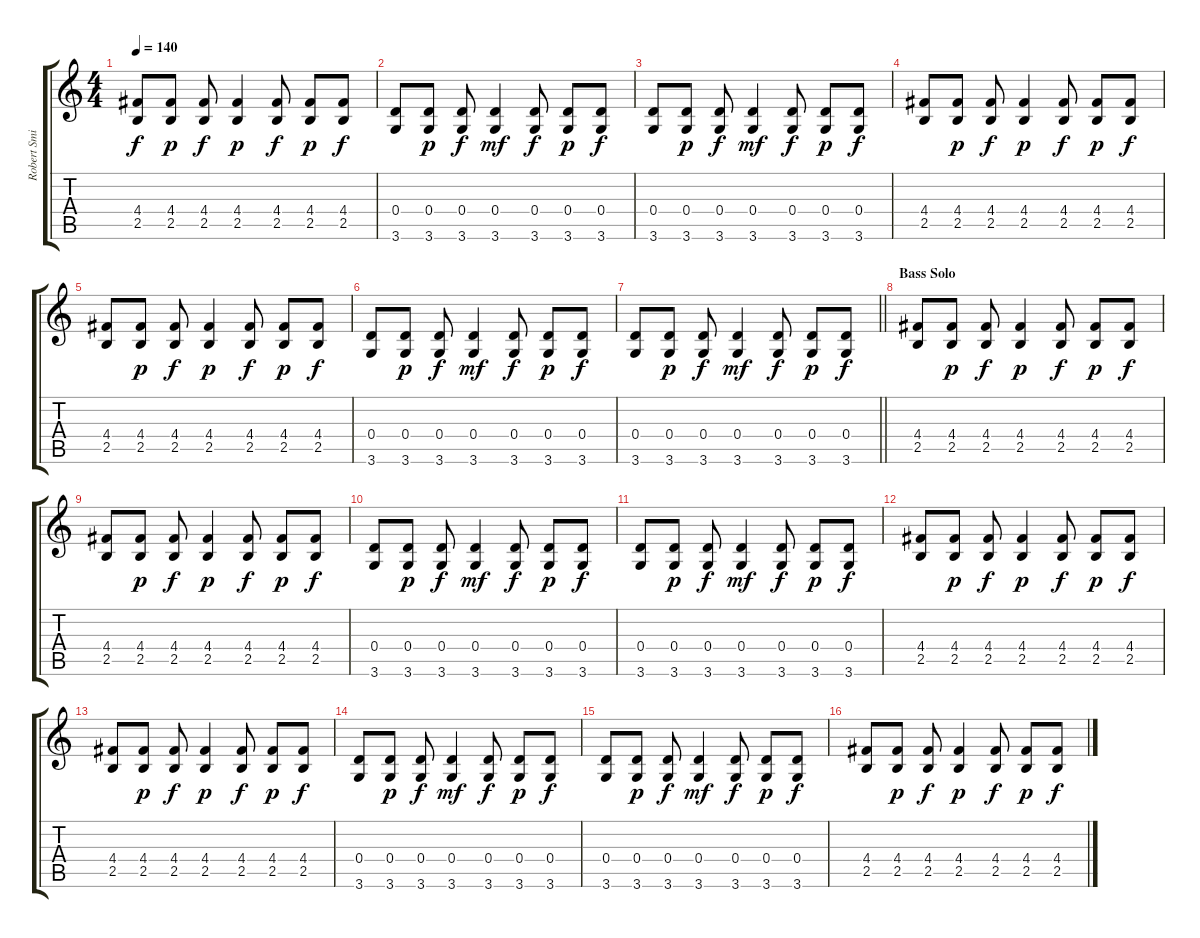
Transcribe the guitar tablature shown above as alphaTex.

\track ("Robert Smith 1" "Robert Smi") {instrument electricguitarclean}
\staff {score tabs}
\tuning (E4 B3 G3 D3 A2 E2) {hide}
\ts (4 4)
\tempo 140
\clef g2
\ks c
(4.4 2.5).8{dy f} (4.4 2.5).8{dy p} (4.4 2.5).8{dy f} (4.4 2.5).4{dy p} (4.4 2.5).8{dy f} (4.4 2.5).8{dy p} (4.4 2.5).8{dy f} |
(0.4 3.6).8 (0.4 3.6).8{dy p} (0.4 3.6).8{dy f} (0.4 3.6).4{dy mf} (0.4 3.6).8{dy f} (0.4 3.6).8{dy p} (0.4 3.6).8{dy f} |
(0.4 3.6).8 (0.4 3.6).8{dy p} (0.4 3.6).8{dy f} (0.4 3.6).4{dy mf} (0.4 3.6).8{dy f} (0.4 3.6).8{dy p} (0.4 3.6).8{dy f} |
(4.4 2.5).8 (4.4 2.5).8{dy p} (4.4 2.5).8{dy f} (4.4 2.5).4{dy p} (4.4 2.5).8{dy f} (4.4 2.5).8{dy p} (4.4 2.5).8{dy f} |
(4.4 2.5).8 (4.4 2.5).8{dy p} (4.4 2.5).8{dy f} (4.4 2.5).4{dy p} (4.4 2.5).8{dy f} (4.4 2.5).8{dy p} (4.4 2.5).8{dy f} |
(0.4 3.6).8 (0.4 3.6).8{dy p} (0.4 3.6).8{dy f} (0.4 3.6).4{dy mf} (0.4 3.6).8{dy f} (0.4 3.6).8{dy p} (0.4 3.6).8{dy f} |
\barLineRight lightlight
(0.4 3.6).8 (0.4 3.6).8{dy p} (0.4 3.6).8{dy f} (0.4 3.6).4{dy mf} (0.4 3.6).8{dy f} (0.4 3.6).8{dy p} (0.4 3.6).8{dy f} |
\section ("" "Bass Solo")
(4.4 2.5).8 (4.4 2.5).8{dy p} (4.4 2.5).8{dy f} (4.4 2.5).4{dy p} (4.4 2.5).8{dy f} (4.4 2.5).8{dy p} (4.4 2.5).8{dy f} |
(4.4 2.5).8 (4.4 2.5).8{dy p} (4.4 2.5).8{dy f} (4.4 2.5).4{dy p} (4.4 2.5).8{dy f} (4.4 2.5).8{dy p} (4.4 2.5).8{dy f} |
(0.4 3.6).8 (0.4 3.6).8{dy p} (0.4 3.6).8{dy f} (0.4 3.6).4{dy mf} (0.4 3.6).8{dy f} (0.4 3.6).8{dy p} (0.4 3.6).8{dy f} |
(0.4 3.6).8 (0.4 3.6).8{dy p} (0.4 3.6).8{dy f} (0.4 3.6).4{dy mf} (0.4 3.6).8{dy f} (0.4 3.6).8{dy p} (0.4 3.6).8{dy f} |
(4.4 2.5).8 (4.4 2.5).8{dy p} (4.4 2.5).8{dy f} (4.4 2.5).4{dy p} (4.4 2.5).8{dy f} (4.4 2.5).8{dy p} (4.4 2.5).8{dy f} |
(4.4 2.5).8 (4.4 2.5).8{dy p} (4.4 2.5).8{dy f} (4.4 2.5).4{dy p} (4.4 2.5).8{dy f} (4.4 2.5).8{dy p} (4.4 2.5).8{dy f} |
(0.4 3.6).8 (0.4 3.6).8{dy p} (0.4 3.6).8{dy f} (0.4 3.6).4{dy mf} (0.4 3.6).8{dy f} (0.4 3.6).8{dy p} (0.4 3.6).8{dy f} |
(0.4 3.6).8 (0.4 3.6).8{dy p} (0.4 3.6).8{dy f} (0.4 3.6).4{dy mf} (0.4 3.6).8{dy f} (0.4 3.6).8{dy p} (0.4 3.6).8{dy f} |
(4.4 2.5).8 (4.4 2.5).8{dy p} (4.4 2.5).8{dy f} (4.4 2.5).4{dy p} (4.4 2.5).8{dy f} (4.4 2.5).8{dy p} (4.4 2.5).8{dy f}
